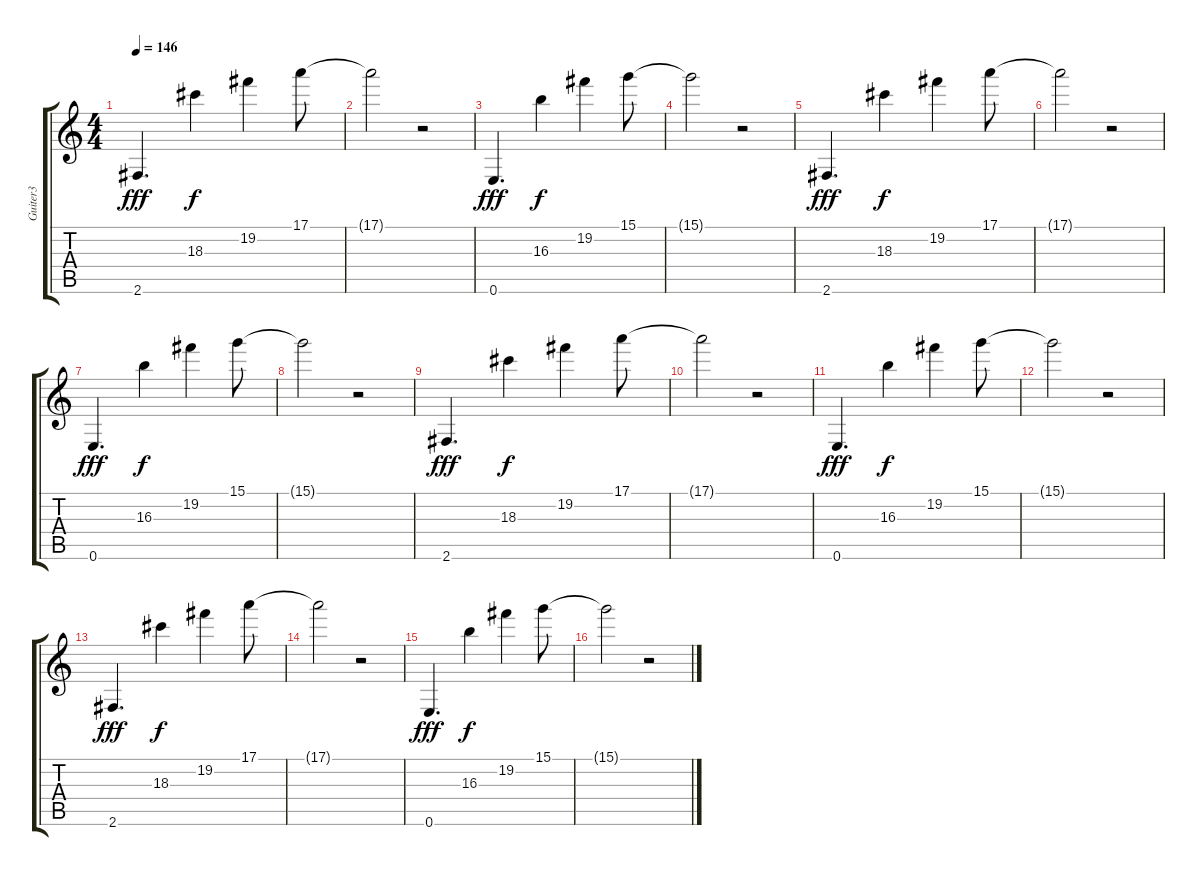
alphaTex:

\track ("Guiter3" "Guiter3") {instrument distortionguitar}
\staff {score tabs}
\tuning (E4 B3 G3 D3 A2 E2) {hide}
\ts (4 4)
\tempo 146
\clef g2
\ks c
2.6.4{d dy fff instrument overdrivenguitar} 18.3.4{dy f} 19.2.4 17.1.8 |
17.1{t}.2 r.2 |
0.6.4{d dy fff} 16.3.4{dy f} 19.2.4 15.1.8 |
15.1{t}.2 r.2 |
2.6.4{d dy fff instrument overdrivenguitar} 18.3.4{dy f} 19.2.4 17.1.8 |
17.1{t}.2 r.2 |
0.6.4{d dy fff} 16.3.4{dy f} 19.2.4 15.1.8 |
15.1{t}.2 r.2 |
2.6.4{d dy fff instrument overdrivenguitar} 18.3.4{dy f} 19.2.4 17.1.8 |
17.1{t}.2 r.2 |
0.6.4{d dy fff} 16.3.4{dy f} 19.2.4 15.1.8 |
15.1{t}.2 r.2 |
2.6.4{d dy fff instrument overdrivenguitar} 18.3.4{dy f} 19.2.4 17.1.8 |
17.1{t}.2 r.2 |
0.6.4{d dy fff} 16.3.4{dy f} 19.2.4 15.1.8 |
15.1{t}.2 r.2
